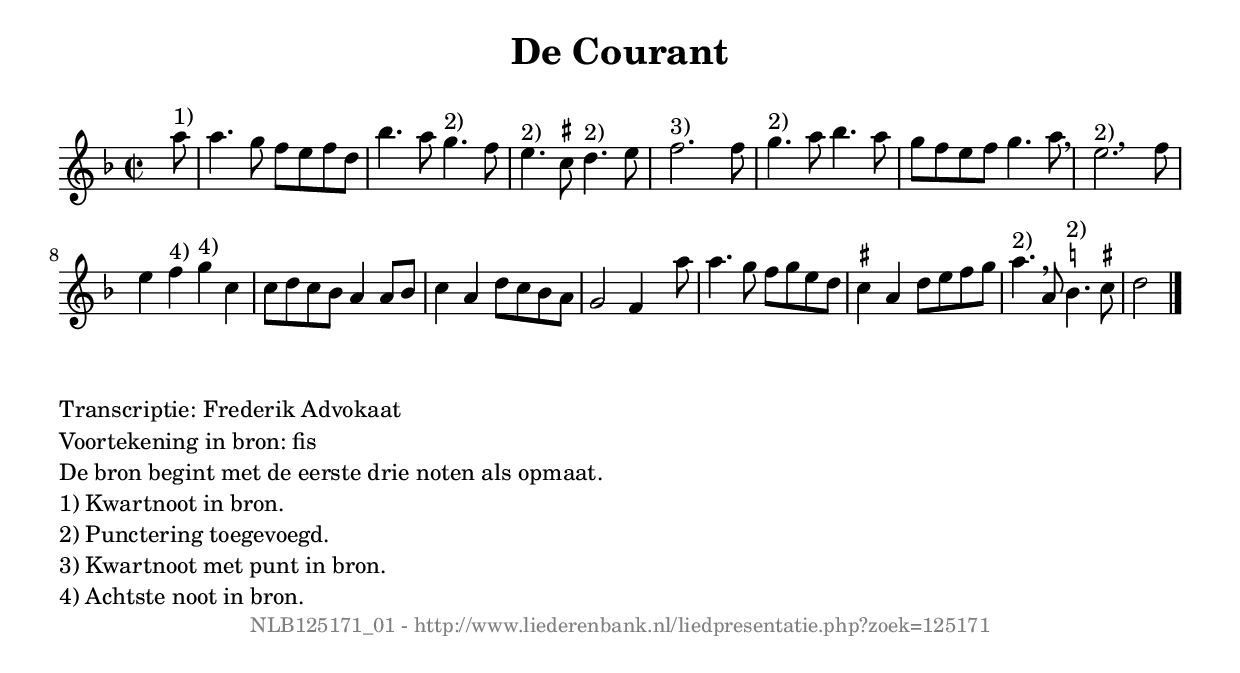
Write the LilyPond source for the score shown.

%
% produced by wce2krn 1.64 (7 June 2014)
%
\version"2.16"
#(append! paper-alist '(("long" . (cons (* 210 mm) (* 2000 mm)))))
#(set-default-paper-size "long")
sb = {\breathe}
mBreak = {\breathe }
bBreak = {\breathe }
x = {\once\override NoteHead #'style = #'cross }
gl=\glissando
itime={\override Staff.TimeSignature #'stencil = ##f }
ficta = {\once\set suggestAccidentals = ##t}
fine = {\once\override Score.RehearsalMark #'self-alignment-X = #1 \mark \markup {\italic{Fine}}}
dc = {\once\override Score.RehearsalMark #'self-alignment-X = #1 \mark \markup {\italic{D.C.}}}
dcf = {\once\override Score.RehearsalMark #'self-alignment-X = #1 \mark \markup {\italic{D.C. al Fine}}}
dcc = {\once\override Score.RehearsalMark #'self-alignment-X = #1 \mark \markup {\italic{D.C. al Coda}}}
ds = {\once\override Score.RehearsalMark #'self-alignment-X = #1 \mark \markup {\italic{D.S.}}}
dsf = {\once\override Score.RehearsalMark #'self-alignment-X = #1 \mark \markup {\italic{D.S. al Fine}}}
dsc = {\once\override Score.RehearsalMark #'self-alignment-X = #1 \mark \markup {\italic{D.S. al Coda}}}
pv = {\set Score.repeatCommands = #'((volta "1"))}
sv = {\set Score.repeatCommands = #'((volta "2"))}
tv = {\set Score.repeatCommands = #'((volta "3"))}
qv = {\set Score.repeatCommands = #'((volta "4"))}
xv = {\set Score.repeatCommands = #'((volta #f))}
\header{ tagline = ""
title = "De Courant"
}
\score {{
\key d \minor
\relative g'
{
\set melismaBusyProperties = #'()
\partial 32*8
\time 2/2
\tempo 4=120
\override Score.MetronomeMark #'transparent = ##t
\override Score.RehearsalMark #'break-visibility = #(vector #t #t #f)
s8 a'8^"1)" | a4. g8 f e f d bes'4. a8 g4.^"2)" f8 e4.^"2)" \ficta cis8 d4.^"2)" e8 f2.^"3)" \mBreak
s8 f8 g4.^"2)" a8 bes4. a8 g f e f g4. a8 e2.^"2)" \bar ":|" \bBreak
s8 f8 e4 f^"4)" g^"4)" c,4 | c8 d c bes a4 a8 bes c4 a d8 c bes a g2 f4 \mBreak
s8 a'8 a4. g8 f g e d \ficta cis4 a d8 e f g a4.^"2)" a,8 \ficta b4.^"2)" \ficta cis8 d2 \bar "|."
 }}
 \midi { }
 \layout {
            indent = 0.0\cm
}
}
\markup { \wordwrap-string #" 
Transcriptie: Frederik Advokaat

Voortekening in bron: fis

De bron begint met de eerste drie noten als opmaat.

1) Kwartnoot in bron.

2) Punctering toegevoegd.

3) Kwartnoot met punt in bron.

4) Achtste noot in bron.
"}
\markup { \vspace #0 } \markup { \with-color #grey \fill-line { \center-column { \smaller "NLB125171_01 - http://www.liederenbank.nl/liedpresentatie.php?zoek=125171" } } }
